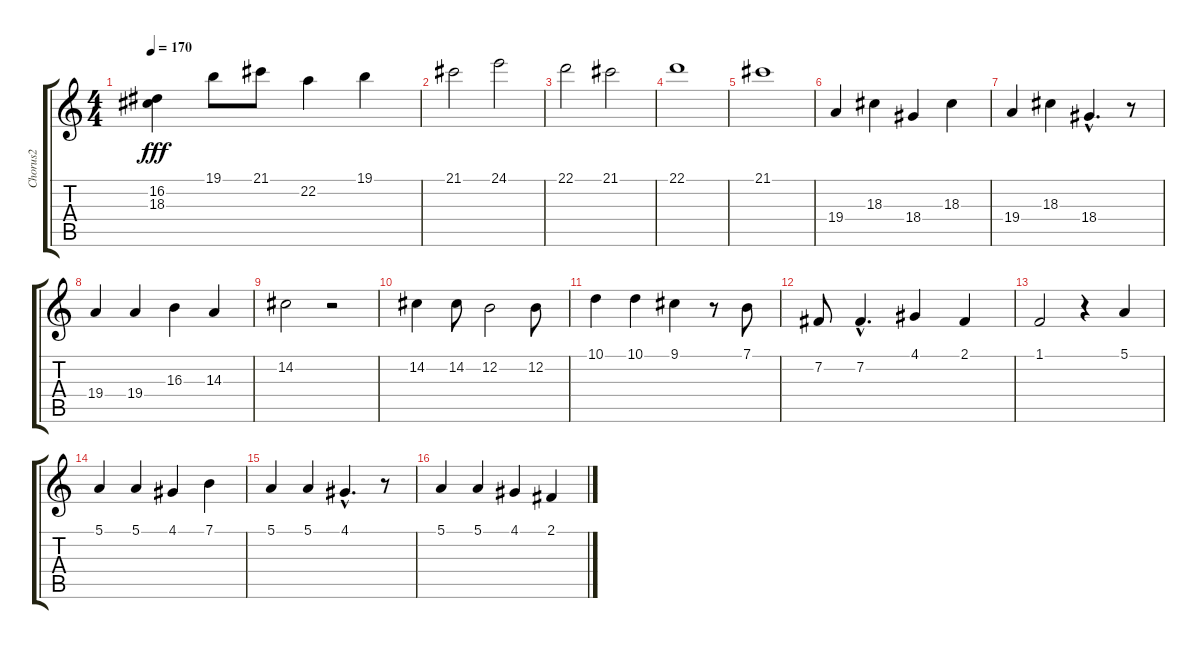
\track ("Chorus2" "Chorus2") {instrument choiraahs}
\staff {score tabs}
\tuning (E4 B3 G3 D3 A2 E2) {hide}
\ts (4 4)
\tempo 170
\clef g2
\ks c
(16.2 18.3).4{dy fff} 19.1.8 21.1.8 22.2.4 19.1.4 |
21.1.2 24.1.2 |
22.1.2 21.1.2 |
22.1.1 |
21.1.1 |
19.4.4{instrument choiraahs} 18.3.4 18.4.4 18.3.4 |
19.4.4 18.3.4 18.4{hac}.4{d} r.8 |
19.4.4 19.4.4 16.3.4 14.3.4 |
14.2.2 r.2 |
14.2.4 14.2.8 12.2.2 12.2.8 |
10.1.4 10.1.4 9.1.4 r.8 7.1.8 |
7.2.8 7.2{hac}.4{d} 4.1.4 2.1.4 |
1.1.2 r.4 5.1.4 |
5.1.4 5.1.4 4.1.4 7.1.4 |
5.1.4 5.1.4 4.1{hac}.4{d} r.8 |
5.1.4 5.1.4 4.1.4 2.1.4
